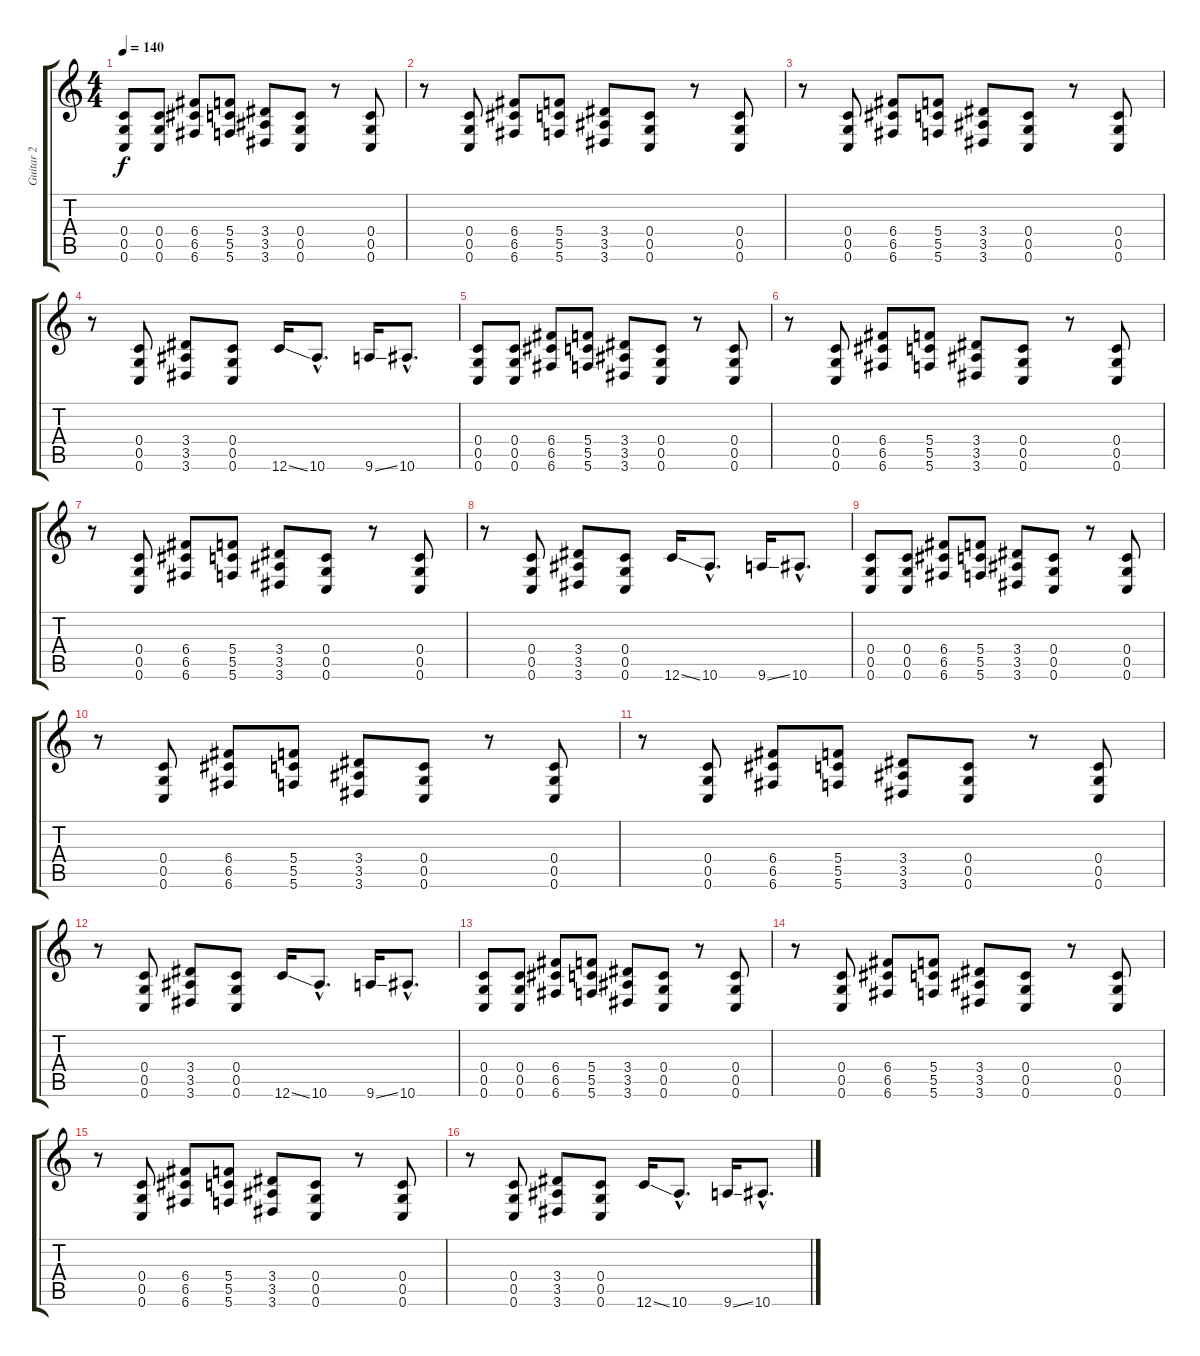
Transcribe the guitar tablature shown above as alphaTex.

\track ("Guitar 2" "Guitar 2") {instrument distortionguitar}
\staff {score tabs}
\tuning (D4 A3 F3 C3 G2 C2) {hide}
\ts (4 4)
\tempo 140
\clef g2
\ks c
(0.4 0.5 0.6).8{dy f} (0.4 0.5 0.6).8 (6.4 6.5 6.6).8 (5.4 5.5 5.6).8 (3.4 3.5 3.6).8 (0.4 0.5 0.6).8 r.8 (0.4 0.5 0.6).8 |
r.8 (0.4 0.5 0.6).8 (6.4 6.5 6.6).8 (5.4 5.5 5.6).8 (3.4 3.5 3.6).8 (0.4 0.5 0.6).8 r.8 (0.4 0.5 0.6).8 |
r.8 (0.4 0.5 0.6).8 (6.4 6.5 6.6).8 (5.4 5.5 5.6).8 (3.4 3.5 3.6).8 (0.4 0.5 0.6).8 r.8 (0.4 0.5 0.6).8 |
r.8 (0.4 0.5 0.6).8 (3.4 3.5 3.6).8 (0.4 0.5 0.6).8 12.6{ss}.16 10.6{hac}.8{d} 9.6{ss}.16 10.6{hac}.8{d} |
(0.4 0.5 0.6).8 (0.4 0.5 0.6).8 (6.4 6.5 6.6).8 (5.4 5.5 5.6).8 (3.4 3.5 3.6).8 (0.4 0.5 0.6).8 r.8 (0.4 0.5 0.6).8 |
r.8 (0.4 0.5 0.6).8 (6.4 6.5 6.6).8 (5.4 5.5 5.6).8 (3.4 3.5 3.6).8 (0.4 0.5 0.6).8 r.8 (0.4 0.5 0.6).8 |
r.8 (0.4 0.5 0.6).8 (6.4 6.5 6.6).8 (5.4 5.5 5.6).8 (3.4 3.5 3.6).8 (0.4 0.5 0.6).8 r.8 (0.4 0.5 0.6).8 |
r.8 (0.4 0.5 0.6).8 (3.4 3.5 3.6).8 (0.4 0.5 0.6).8 12.6{ss}.16 10.6{hac}.8{d} 9.6{ss}.16 10.6{hac}.8{d} |
(0.4 0.5 0.6).8 (0.4 0.5 0.6).8 (6.4 6.5 6.6).8 (5.4 5.5 5.6).8 (3.4 3.5 3.6).8 (0.4 0.5 0.6).8 r.8 (0.4 0.5 0.6).8 |
r.8 (0.4 0.5 0.6).8 (6.4 6.5 6.6).8 (5.4 5.5 5.6).8 (3.4 3.5 3.6).8 (0.4 0.5 0.6).8 r.8 (0.4 0.5 0.6).8 |
r.8 (0.4 0.5 0.6).8 (6.4 6.5 6.6).8 (5.4 5.5 5.6).8 (3.4 3.5 3.6).8 (0.4 0.5 0.6).8 r.8 (0.4 0.5 0.6).8 |
r.8 (0.4 0.5 0.6).8 (3.4 3.5 3.6).8 (0.4 0.5 0.6).8 12.6{ss}.16 10.6{hac}.8{d} 9.6{ss}.16 10.6{hac}.8{d} |
(0.4 0.5 0.6).8 (0.4 0.5 0.6).8 (6.4 6.5 6.6).8 (5.4 5.5 5.6).8 (3.4 3.5 3.6).8 (0.4 0.5 0.6).8 r.8 (0.4 0.5 0.6).8 |
r.8 (0.4 0.5 0.6).8 (6.4 6.5 6.6).8 (5.4 5.5 5.6).8 (3.4 3.5 3.6).8 (0.4 0.5 0.6).8 r.8 (0.4 0.5 0.6).8 |
r.8 (0.4 0.5 0.6).8 (6.4 6.5 6.6).8 (5.4 5.5 5.6).8 (3.4 3.5 3.6).8 (0.4 0.5 0.6).8 r.8 (0.4 0.5 0.6).8 |
r.8 (0.4 0.5 0.6).8 (3.4 3.5 3.6).8 (0.4 0.5 0.6).8 12.6{ss}.16 10.6{hac}.8{d} 9.6{ss}.16 10.6{hac}.8{d}
